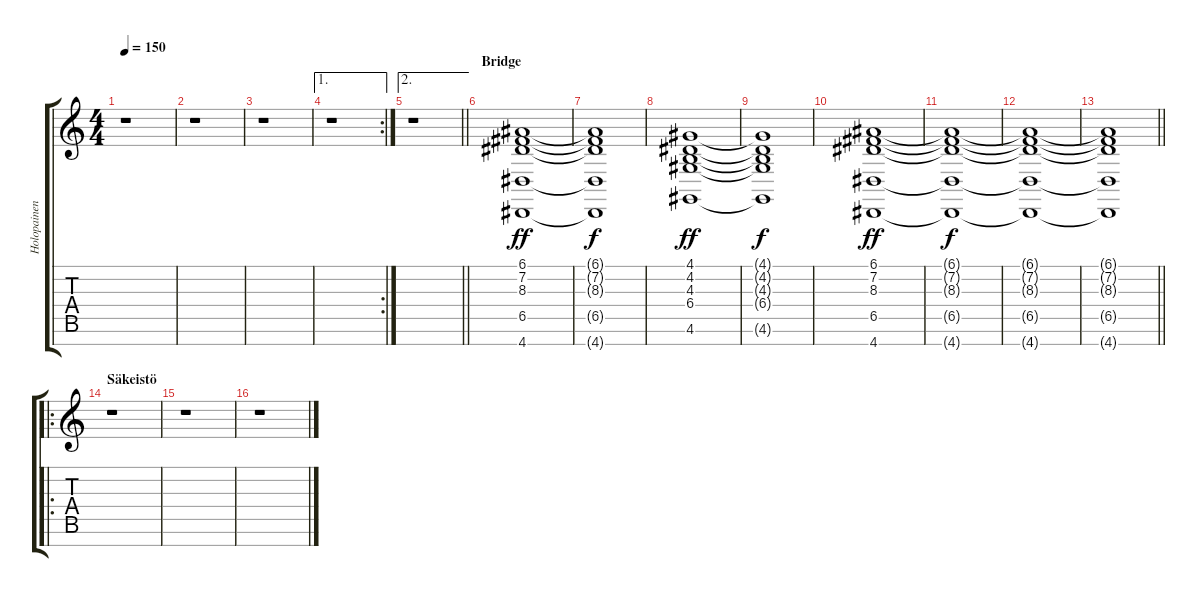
\track ("Holopainen" "Holopainen") {instrument choiraahs}
\staff {score tabs}
\tuning (E4 B3 G3 D3 A2 E2 B1) {hide}
\ts (4 4)
\tempo 150
\clef g2
\ks c
r.1{dy f} |
r.1 |
r.1 |
\ae 1
\rc 2
r.1 |
\ae 2
\barLineRight lightlight
r.1 |
\section ("" "Bridge")
(6.1 7.2 8.3 6.5 4.7).1{dy ff} |
(6.1{t} 7.2{t} 8.3{t} 6.5{t} 4.7{t}).1{dy f} |
(4.1 4.2 4.3 6.4 4.6).1{dy ff} |
(4.1{t} 4.2{t} 4.3{t} 6.4{t} 4.6{t}).1{dy f} |
(6.1 7.2 8.3 6.5 4.7).1{dy ff} |
(6.1{t} 7.2{t} 8.3{t} 6.5{t} 4.7{t}).1{dy f} |
(6.1{t} 7.2{t} 8.3{t} 6.5{t} 4.7{t}).1 |
\barLineRight lightlight
(6.1{t} 7.2{t} 8.3{t} 6.5{t} 4.7{t}).1 |
\ro
\section ("" "Säkeistö")
r.1 |
r.1 |
r.1
